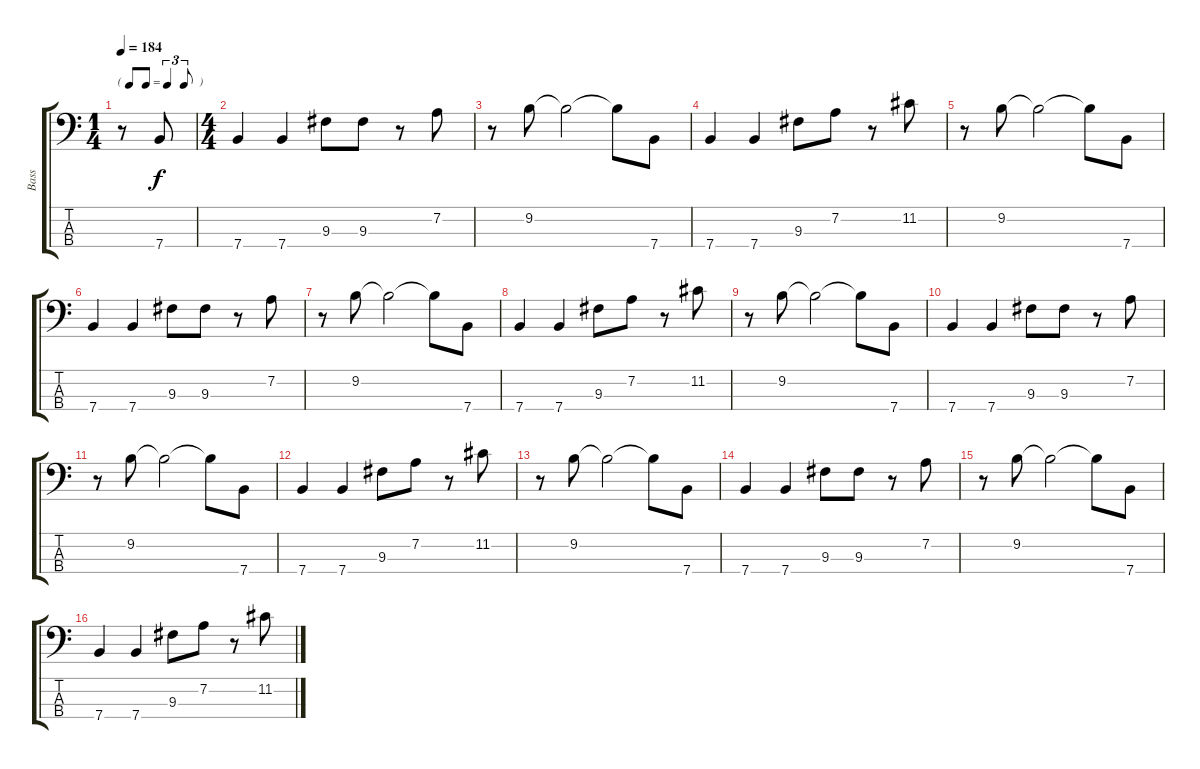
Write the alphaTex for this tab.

\track ("Bass" "Bass") {instrument electricbassfinger}
\staff {score tabs}
\tuning (G2 D2 A1 E1) {hide}
\ts (1 4)
\tf triplet8th
\tempo 184
\clef f4
\ks c
r.8{dy f instrument electricbassfinger} 7.4.8 |
\ts (4 4)
7.4.4 7.4.4 9.3.8 9.3.8 r.8 7.2.8 |
r.8 9.2.8 9.2{t}.2 9.2{t}.8 7.4.8 |
7.4.4 7.4.4 9.3.8 7.2.8 r.8 11.2.8 |
r.8 9.2.8 9.2{t}.2 9.2{t}.8 7.4.8 |
7.4.4 7.4.4 9.3.8 9.3.8 r.8 7.2.8 |
r.8 9.2.8 9.2{t}.2 9.2{t}.8 7.4.8 |
7.4.4 7.4.4 9.3.8 7.2.8 r.8 11.2.8 |
r.8 9.2.8 9.2{t}.2 9.2{t}.8 7.4.8 |
7.4.4 7.4.4 9.3.8 9.3.8 r.8 7.2.8 |
r.8 9.2.8 9.2{t}.2 9.2{t}.8 7.4.8 |
7.4.4 7.4.4 9.3.8 7.2.8 r.8 11.2.8 |
r.8 9.2.8 9.2{t}.2 9.2{t}.8 7.4.8 |
7.4.4 7.4.4 9.3.8 9.3.8 r.8 7.2.8 |
r.8 9.2.8 9.2{t}.2 9.2{t}.8 7.4.8 |
7.4.4 7.4.4 9.3.8 7.2.8 r.8 11.2.8
